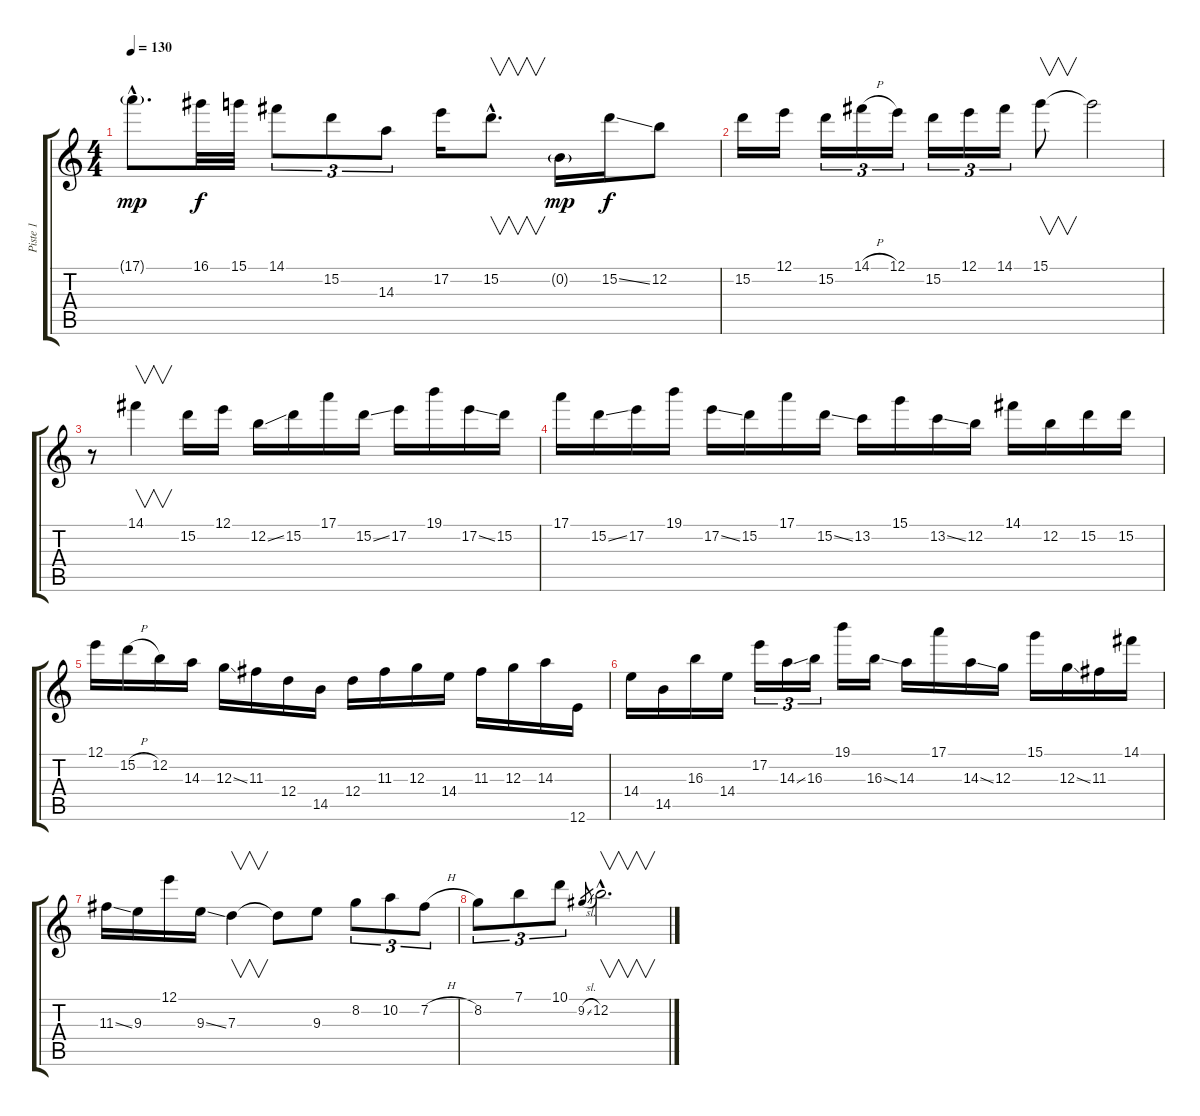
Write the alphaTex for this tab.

\track ("Piste 1" "Piste 1") {instrument overdrivenguitar}
\staff {score tabs}
\tuning (E4 B3 G3 D3 A2 E2) {hide}
\ts (4 4)
\tempo 130
\clef g2
\ks c
17.1{g hac}.8{d dy mp} 16.1.32{dy f} 15.1.32 14.1.8{tu (3 2)} 15.2.8{tu (3 2)} 14.3.8{tu (3 2)} 17.2.16 15.2{hac}.8{v d} 0.2{g}.16{dy mp} 15.2{ss}.16{dy f} 12.2.8 |
15.2.16 12.1.16 15.2.16{tu (3 2)} 14.1{h}.16{tu (3 2)} 12.1.16{tu (3 2)} 15.2.16{tu (3 2)} 12.1.16{tu (3 2)} 14.1.16{tu (3 2)} 15.1.8{v} 15.1{t}.2 |
r.8 14.1.4{v} 15.2.16 12.1.16 12.2{ss}.16 15.2.16 17.1.16 15.2{ss}.16 17.2.16 19.1.16 17.2{ss}.16 15.2.16 |
17.1.16 15.2{ss}.16 17.2.16 19.1.16 17.2{ss}.16 15.2.16 17.1.16 15.2{ss}.16 13.2.16 15.1.16 13.2{ss}.16 12.2.16 14.1.16 12.2.16 15.2.16 15.2.16 |
12.1.16 15.2{h}.16 12.2.16 14.3.16 12.3{ss}.16 11.3.16 12.4.16 14.5.16 12.4.16 11.3.16 12.3.16 14.4.16 11.3.16 12.3.16 14.3.16 12.6.16 |
14.4.16 14.5.16 16.3.16 14.4.16 17.2.16{tu (3 2)} 14.3{ss}.16{tu (3 2)} 16.3.16{tu (3 2)} 19.1.16 16.3{ss}.16 14.3.16 17.1.16 14.3{ss}.16 12.3.16 15.1.16 12.3{ss}.16 11.3.16 14.1.16 |
11.3{ss}.16 9.3.16 12.1.16 9.3{ss}.16 7.3.4{v} 7.3{t}.8 9.3.8 8.2.8{tu (3 2)} 10.2.8{tu (3 2)} 7.2{h}.8{tu (3 2)} |
8.2.8{tu (3 2)} 7.1.8{tu (3 2)} 10.1.8{tu (3 2)} 9.2{sl}.8{gr} 12.2{hac}.2{v d}
